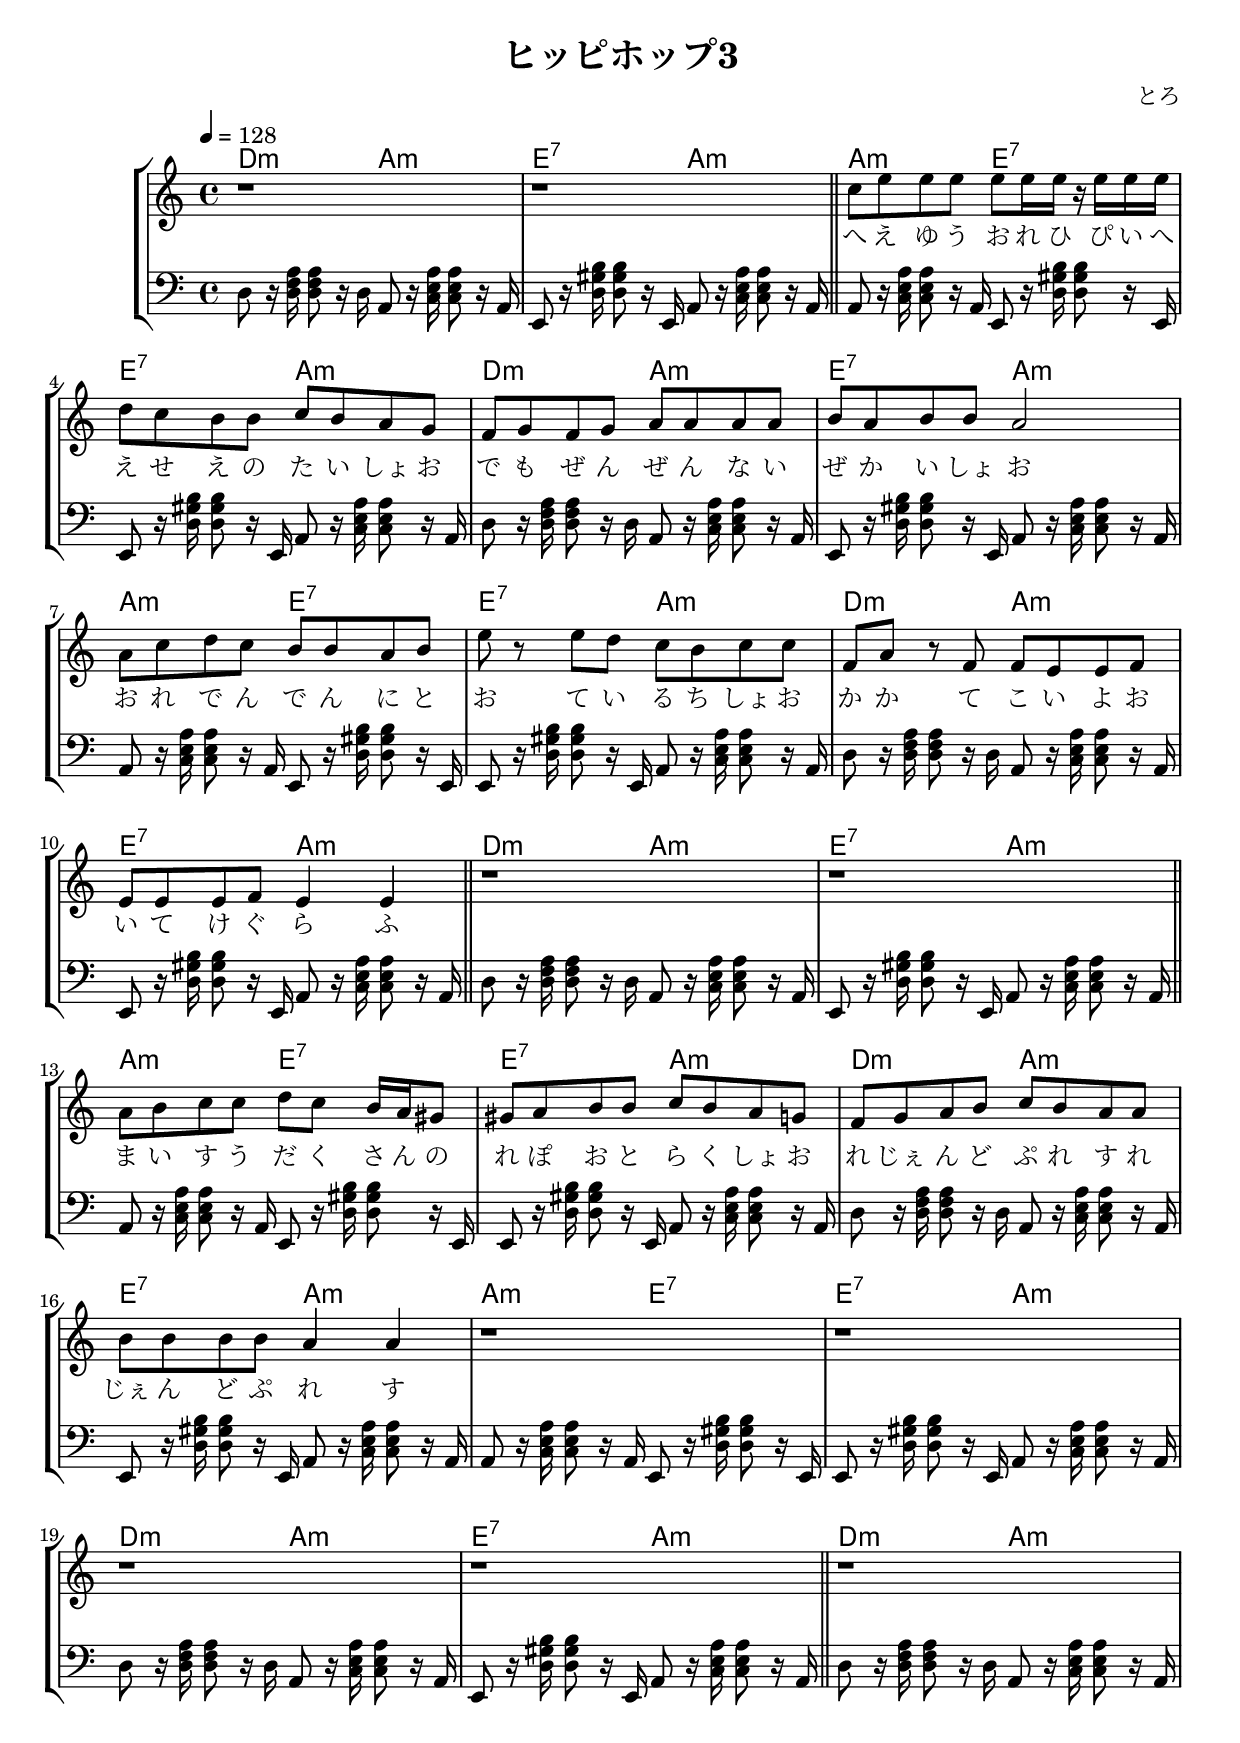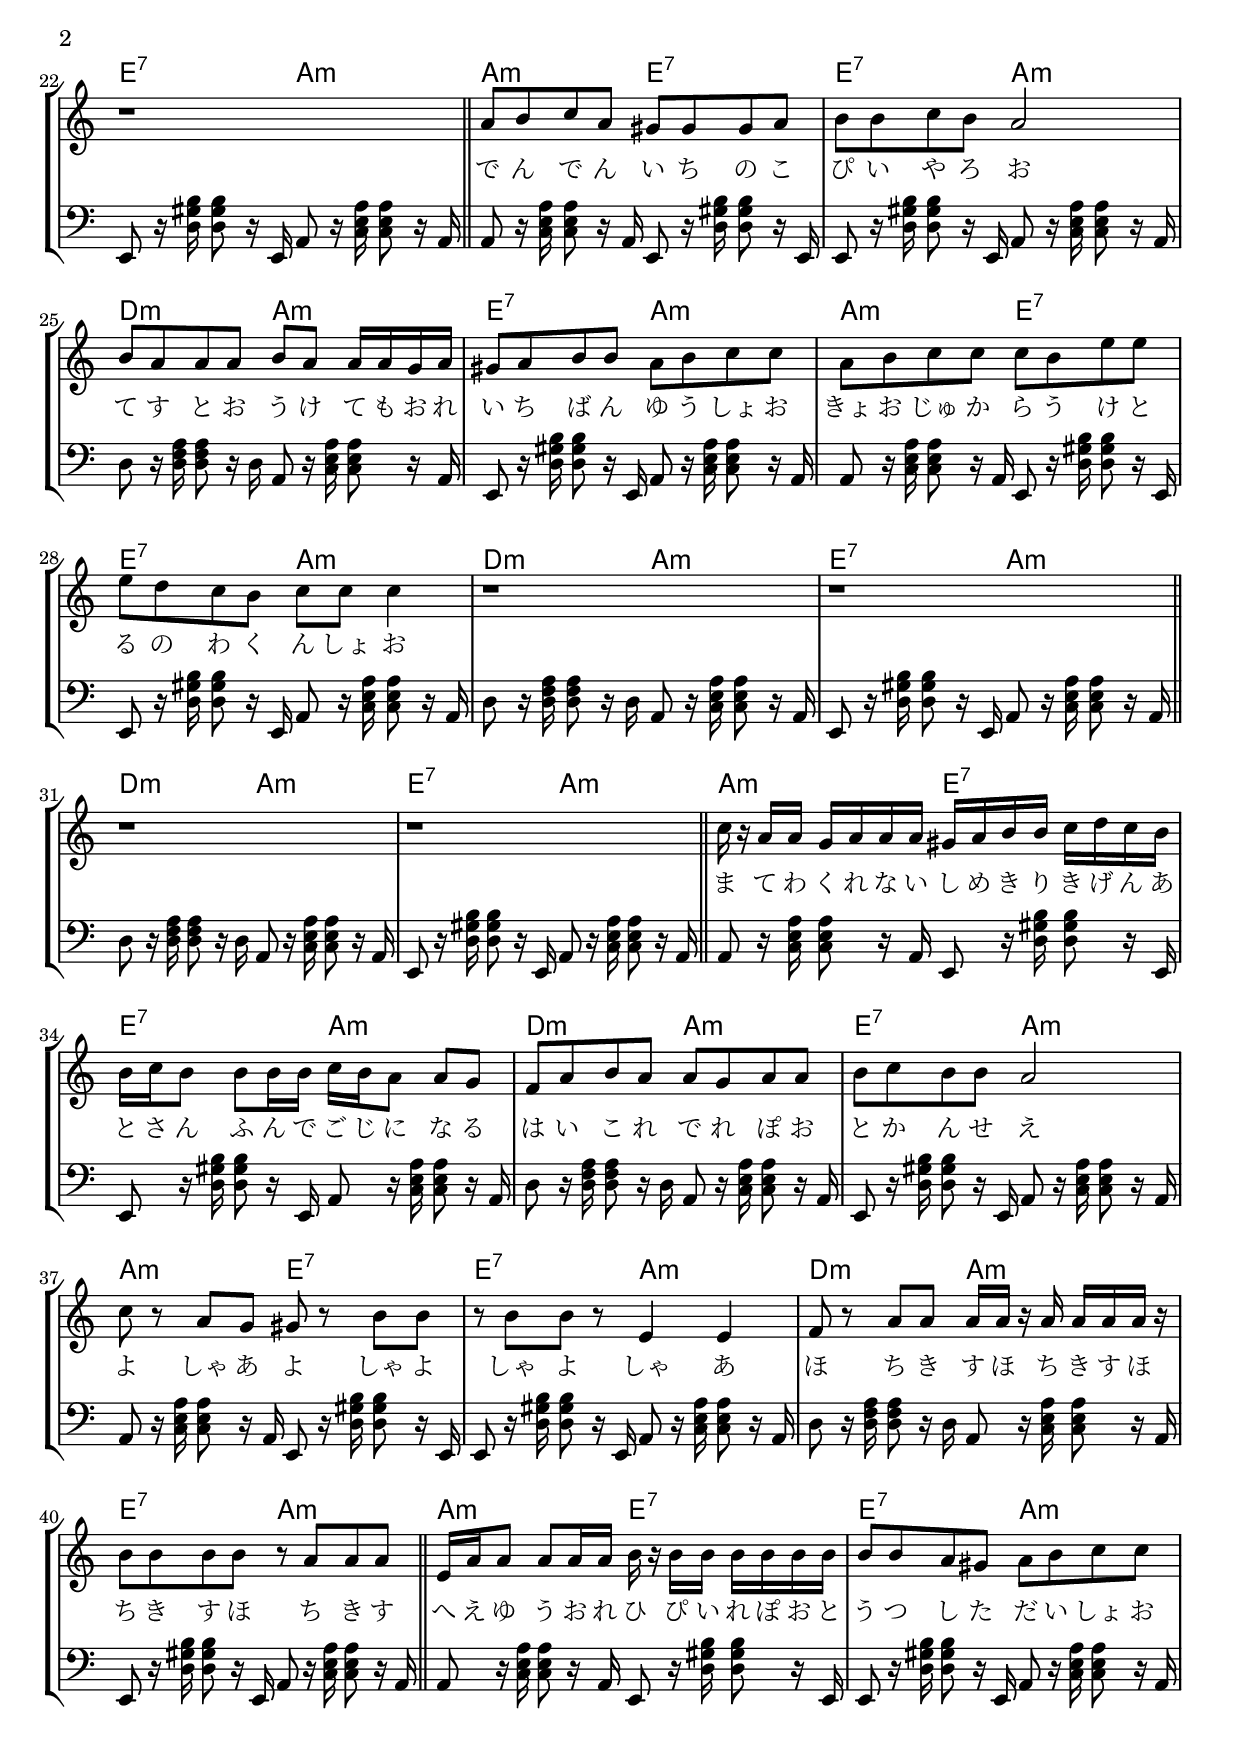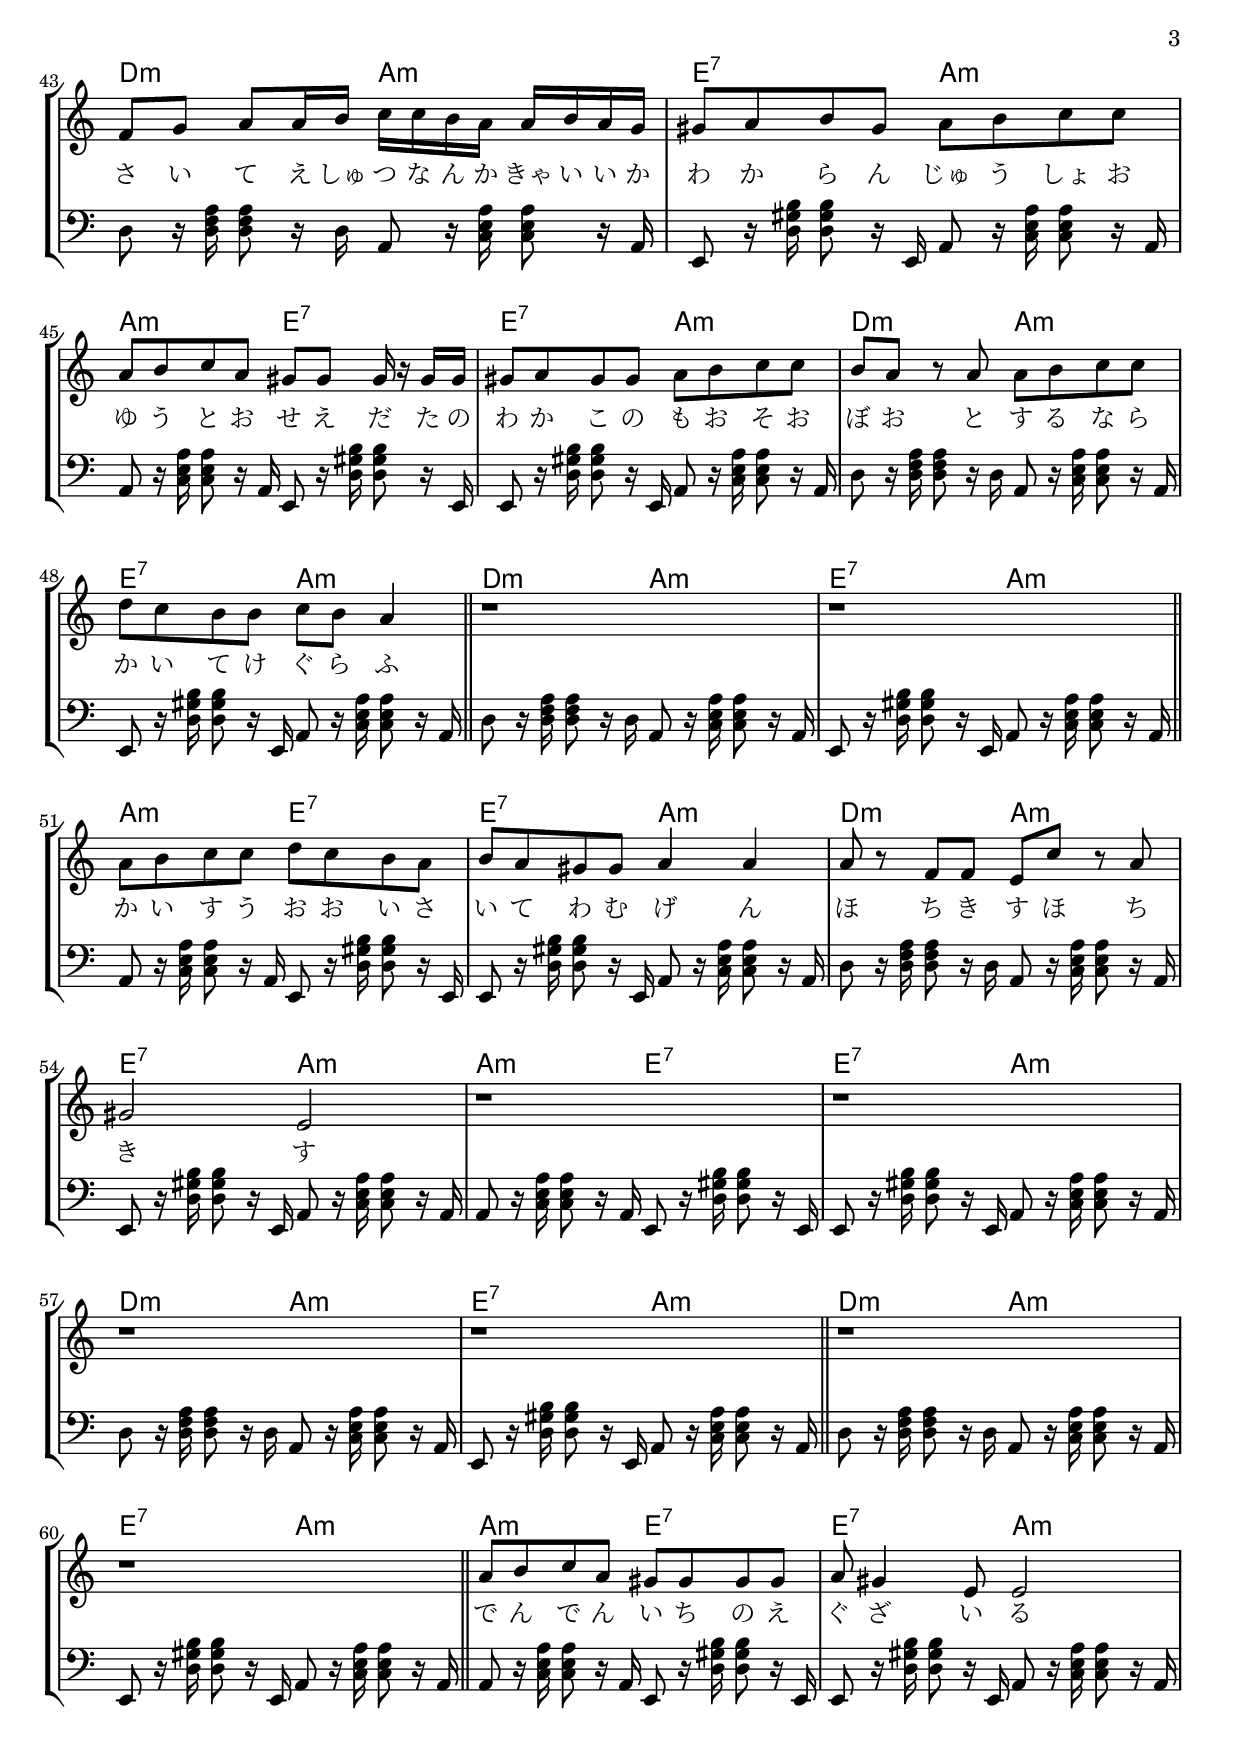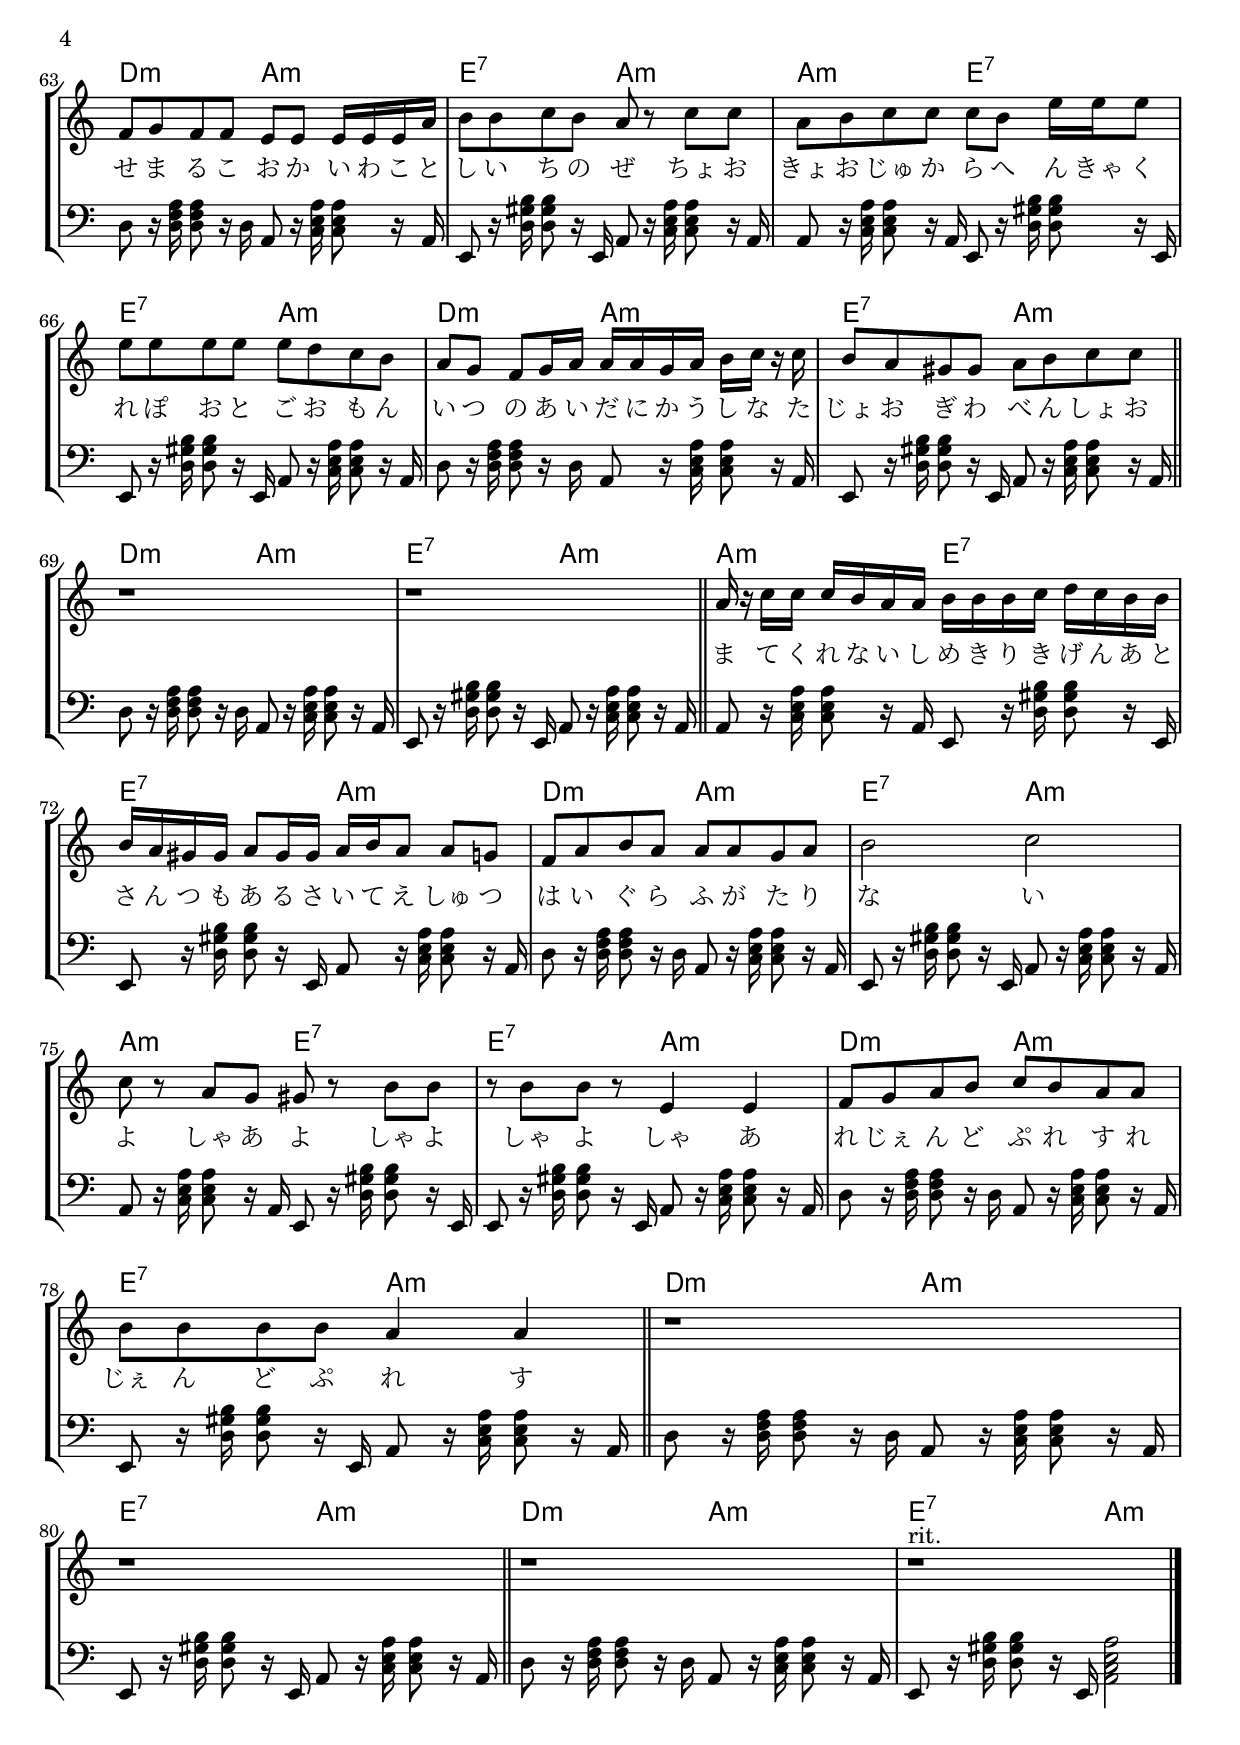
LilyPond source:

\version "2.12.1"

\header {
	title = \markup {ヒッピホップ3}
	composer = \markup \center-column {とろ}
}

harmony = \chordmode {
	d2:m a:m e:7 a:m 

	a:m e:7 e:7 a:m d:m a:m e:7 a:m a:m e:7 e:7 a:m d:m a:m e:7 a:m 

	d:m a:m e:7 a:m 

	a:m e:7 e:7 a:m d:m a:m e:7 a:m a:m e:7 e:7 a:m d:m a:m e:7 a:m 

	d:m a:m e:7 a:m 

	a:m e:7 e:7 a:m d:m a:m e:7 a:m a:m e:7 e:7 a:m d:m a:m e:7 a:m 

	d:m a:m e:7 a:m 

	a:m e:7 e:7 a:m d:m a:m e:7 a:m a:m e:7 e:7 a:m d:m a:m e:7 a:m 

	a:m e:7 e:7 a:m d:m a:m e:7 a:m a:m e:7 e:7 a:m d:m a:m e:7 a:m 

	d:m a:m e:7 a:m 

	a:m e:7 e:7 a:m d:m a:m e:7 a:m a:m e:7 e:7 a:m d:m a:m e:7 a:m 

	d:m a:m e:7 a:m 

	a:m e:7 e:7 a:m d:m a:m e:7 a:m a:m e:7 e:7 a:m d:m a:m e:7 a:m 

	d:m a:m e:7 a:m 

	a:m e:7 e:7 a:m d:m a:m e:7 a:m a:m e:7 e:7 a:m d:m a:m e:7 a:m 

	d:m a:m e:7 a:m 

	d:m a:m e:7 a:m 
}

melody = {
	\key c \major
	\tempo 4 = 128
	r1 | r1   
	\set Staff.midiInstrument = #"fss0.6"
	 c''8  e''8  e''8  e''8  e''8  e''16  e''16  r16  e''16  e''16  e''16 
	d''8  c''8  b'8  b'8  c''8  b'8  a'8  g'8 
	f'8  g'8  f'8  g'8  a'8  a'8  a'8  a'8 
	b'8  a'8  b'8  b'8  a'2 
	a'8  c''8  d''8  c''8  b'8  b'8  a'8  b'8 
	e''8  r8  e''8  d''8  c''8  b'8  c''8  c''8 
	f'8  a'8  r8  f'8  f'8  e'8  e'8  f'8 
	e'8  e'8  e'8  f'8  e'4  e'4
	r1 | r1   
	\set Staff.midiInstrument = #"fss0.6"
	 a'8  b'8  c''8  c''8  d''8  c''8  b'16  a'16  gis'8 
	gis'8  a'8  b'8  b'8  c''8  b'8  a'8  g'8 
	f'8  g'8  a'8  b'8  c''8  b'8  a'8  a'8 
	b'8  b'8  b'8  b'8  a'4  a'4
	r1 r1 r1 r1 	r1 | r1   
	\set Staff.midiInstrument = #"fss0.6"
	 a'8  b'8  c''8  a'8  gis'8  gis'8  gis'8  a'8 
	b'8  b'8  c''8  b'8  a'2 
	b'8  a'8  a'8  a'8  b'8  a'8  a'16  a'16  g'16  a'16 
	gis'8  a'8  b'8  b'8  a'8  b'8  c''8  c''8 
	a'8  b'8  c''8  c''8  c''8  b'8  e''8  e''8 
	e''8  d''8  c''8  b'8  c''8  c''8  c''4
	r1 r1 	r1 | r1   
	\set Staff.midiInstrument = #"fss0.6"
	 c''16  r16  a'16  a'16  g'16  a'16  a'16  a'16  gis'16  a'16  b'16  b'16  c''16  d''16  c''16  b'16 
	b'16  c''16  b'8  b'8  b'16  b'16  c''16  b'16  a'8  a'8  g'8 
	f'8  a'8  b'8  a'8  a'8  g'8  a'8  a'8 
	b'8  c''8  b'8  b'8  a'2 
	c''8  r8  a'8  g'8  gis'8  r8  b'8  b'8 
	r8  b'8  b'8  r8  e'4  e'4 
	f'8  r8  a'8  a'8  a'16  a'16  r16  a'16  a'16  a'16  a'16  r16 
	b'8  b'8  b'8  b'8  r8  a'8  a'8  a'8
	\set Staff.midiInstrument = #"fss0.6"
	 e'16  a'16  a'8  a'8  a'16  a'16  b'16  r16  b'16  b'16  b'16  b'16  b'16  b'16 
	b'8  b'8  a'8  gis'8  a'8  b'8  c''8  c''8 
	f'8  g'8  a'8  a'16  b'16  c''16  c''16  b'16  a'16  a'16  b'16  a'16  g'16 
	gis'8  a'8  b'8  gis'8  a'8  b'8  c''8  c''8 
	a'8  b'8  c''8  a'8  gis'8  gis'8  gis'16  r16  gis'16  gis'16 
	gis'8  a'8  gis'8  gis'8  a'8  b'8  c''8  c''8 
	b'8  a'8  r8  a'8  a'8  b'8  c''8  c''8 
	d''8  c''8  b'8  b'8  c''8  b'8  a'4
	r1 | r1   
	\set Staff.midiInstrument = #"fss0.6"
	 a'8  b'8  c''8  c''8  d''8  c''8  b'8  a'8 
	b'8  a'8  gis'8  gis'8  a'4  a'4 
	a'8  r8  f'8  f'8  e'8  c''8  r8  a'8 
	gis'2  e'2
	r1 r1 r1 r1 	r1 | r1   
	\set Staff.midiInstrument = #"fss0.6"
	 a'8  b'8  c''8  a'8  gis'8  gis'8  gis'8  gis'8 
	a'8  gis'4  e'8  e'2 
	f'8  g'8  f'8  f'8  e'8  e'8  e'16  e'16  e'16  a'16 
	b'8  b'8  c''8  b'8  a'8  r8  c''8  c''8 
	a'8  b'8  c''8  c''8  c''8  b'8  e''16  e''16  e''8 
	e''8  e''8  e''8  e''8  e''8  d''8  c''8  b'8 
	a'8  g'8  f'8  g'16  a'16  a'16  a'16  g'16  a'16  b'16  c''16  r16  c''16 
	b'8  a'8  gis'8  gis'8  a'8  b'8  c''8  c''8
	r1 | r1   
	\set Staff.midiInstrument = #"fss0.6"
	 a'16  r16  c''16  c''16  c''16  b'16  a'16  a'16  b'16  b'16  b'16  c''16  d''16  c''16  b'16  b'16 
	b'16  a'16  gis'16  gis'16  a'8  gis'16  gis'16  a'16  b'16  a'8  a'8  g'8 
	f'8  a'8  b'8  a'8  a'8  a'8  g'8  a'8 
	b'2  c''2 
	c''8  r8  a'8  g'8  gis'8  r8  b'8  b'8 
	r8  b'8  b'8  r8  e'4  e'4 
	f'8  g'8  a'8  b'8  c''8  b'8  a'8  a'8 
	b'8  b'8  b'8  b'8  a'4  a'4
	r1 | r1   
	r1 | r1^"rit." \bar "|."
}

words = \lyricmode {
	
	へ  え  ゆ  う  お  れ  ひ  ぴ  い  へ  え  せ  え  の  た  い  しょ  お  で  も  ぜ  ん  ぜ  ん  な  い  ぜ  か  い  しょ  お  お  れ  で  ん  で  ん  に  と  お  て  い  る  ち  しょ  お  か  か  て  こ  い  よ  お  い  て  け  ぐ  ら  ふ  
	
	ま  い  す  う  だ  く  さ  ん  の  れ  ぽ  お  と  ら  く  しょ  お  れ  じぇ  ん  ど  ぷ  れ  す  れ  じぇ  ん  ど  ぷ  れ  す  
	
	で  ん  で  ん  い  ち  の  こ  ぴ  い  や  ろ  お  て  す  と  お  う  け  て  も  お  れ  い  ち  ば  ん  ゆ  う  しょ  お  きょ  お  じゅ  か  ら  う  け  と  る  の  わ  く  ん  しょ  お  
	
	ま  て  わ  く  れ  な  い  し  め  き  り  き  げ  ん  あ  と  さ  ん  ふ  ん  で  ご  じ  に  な  る  は  い  こ  れ  で  れ  ぽ  お  と  か  ん  せ  え  よ  しゃ  あ  よ  しゃ  よ  しゃ  よ  しゃ  あ  ほ  ち  き  す  ほ  ち  き  す  ほ  ち  き  す  ほ  ち  き  す  
	へ  え  ゆ  う  お  れ  ひ  ぴ  い  れ  ぽ  お  と  う  つ  し  た  だ  い  しょ  お  さ  い  て  え  しゅ  つ  な  ん  か  きゃ  い  い  か  わ  か  ら  ん  じゅ  う  しょ  お  ゆ  う  と  お  せ  え  だ  た  の  わ  か  こ  の  も  お  そ  お  ぼ  お  と  す  る  な  ら  か  い  て  け  ぐ  ら  ふ  
	
	か  い  す  う  お  お  い  さ  い  て  わ  む  げ  ん  ほ  ち  き  す  ほ  ち  き  す  
	
	で  ん  で  ん  い  ち  の  え  ぐ  ざ  い  る  せ  ま  る  こ  お  か  い  わ  こ  と  し  い  ち  の  ぜ  ちょ  お  きょ  お  じゅ  か  ら  へ  ん  きゃ  く  れ  ぽ  お  と  ご  お  も  ん  い  つ  の  あ  い  だ  に  か  う  し  な  た  じょ  お  ぎ  わ  べ  ん  しょ  お  
	
	ま  て  く  れ  な  い  し  め  き  り  き  げ  ん  あ  と  さ  ん  つ  も  あ  る  さ  い  て  え  しゅ  つ  は  い  ぐ  ら  ふ  が  た  り  な  い  よ  しゃ  あ  よ  しゃ  よ  しゃ  よ  しゃ  あ  れ  じぇ  ん  ど  ぷ  れ  す  れ  じぇ  ん  ど  ぷ  れ  す  
	
	
}

tempochange = {
	\tempo 4 = 128
	r1 | r1 \bar "||"
	\tempo 4 = 128
	r1 | r1 | r1 | r1 | r1 | r1 | r1 | r1 \bar "||"
	\tempo 4 = 128
	r1 | r1 \bar "||"
	\tempo 4 = 128
	r1 | r1 | r1 | r1 | r1 | r1 | r1 | r1 \bar "||"
	\tempo 4 = 128
	r1 | r1 \bar "||"
	\tempo 4 = 128
	r1 | r1 | r1 | r1 | r1 | r1 | r1 | r1 \bar "||"
	\tempo 4 = 128
	r1 | r1 \bar "||"
	\tempo 4 = 128
	r1 | r1 | r1 | r1 | r1 | r1 | r1 | r1 \bar "||"
	\tempo 4 = 128
	r1 | r1 | r1 | r1 | r1 | r1 | r1 | r1 \bar "||"
	\tempo 4 = 128
	r1 | r1 \bar "||"
	\tempo 4 = 128
	r1 | r1 | r1 | r1 | r1 | r1 | r1 | r1 \bar "||"
	\tempo 4 = 128
	r1 | r1 \bar "||"
	\tempo 4 = 128
	r1 | r1 | r1 | r1 | r1 | r1 | r1 | r1 \bar "||"
	\tempo 4 = 128
	r1 | r1 \bar "||"
	\tempo 4 = 128
	r1 | r1 | r1 | r1 | r1 | r1 | r1 | r1 \bar "||"
	\tempo 4 = 128
	r1 | r1 \bar "||"
	\tempo 4 = 128
	r1 | \tempo 4 = 96 r2 \tempo 4 = 85 r2 \bar "|."
}

mainacc = {
	\clef bass
	\set Staff.midiInstrument = #"Guitar Fret Noise"
	\key c \major
	\tempo 4 = 128
	d8 r16 <d f a>16 <d f a>8 r16 d16
	a,8 r16 <c e a>16 <c e a>8 r16 a,16
	e,8 r16 <d gis b>16 <d gis b>8 r16 e,16
	a,8 r16 <c e a>16 <c e a>8 r16 a,16
	\bar "||"

	\set Staff.midiInstrument = #"Guitar Fret Noise"
	a,8 r16 <c e a>16 <c e a>8 r16 a,16
	e,8 r16 <d gis b>16 <d gis b>8 r16 e,16
	e,8 r16 <d gis b>16 <d gis b>8 r16 e,16
	a,8 r16 <c e a>16 <c e a>8 r16 a,16
	d8 r16 <d f a>16 <d f a>8 r16 d16
	a,8 r16 <c e a>16 <c e a>8 r16 a,16
	e,8 r16 <d gis b>16 <d gis b>8 r16 e,16
	a,8 r16 <c e a>16 <c e a>8 r16 a,16
	a,8 r16 <c e a>16 <c e a>8 r16 a,16
	e,8 r16 <d gis b>16 <d gis b>8 r16 e,16
	e,8 r16 <d gis b>16 <d gis b>8 r16 e,16
	a,8 r16 <c e a>16 <c e a>8 r16 a,16
	d8 r16 <d f a>16 <d f a>8 r16 d16
	a,8 r16 <c e a>16 <c e a>8 r16 a,16
	e,8 r16 <d gis b>16 <d gis b>8 r16 e,16
	a,8 r16 <c e a>16 <c e a>8 r16 a,16
	\bar "||"

	\set Staff.midiInstrument = #"Guitar Fret Noise"
	d8 r16 <d f a>16 <d f a>8 r16 d16
	a,8 r16 <c e a>16 <c e a>8 r16 a,16
	e,8 r16 <d gis b>16 <d gis b>8 r16 e,16
	a,8 r16 <c e a>16 <c e a>8 r16 a,16
	\bar "||"

	\set Staff.midiInstrument = #"Guitar Fret Noise"
	a,8 r16 <c e a>16 <c e a>8 r16 a,16
	e,8 r16 <d gis b>16 <d gis b>8 r16 e,16
	e,8 r16 <d gis b>16 <d gis b>8 r16 e,16
	a,8 r16 <c e a>16 <c e a>8 r16 a,16
	d8 r16 <d f a>16 <d f a>8 r16 d16
	a,8 r16 <c e a>16 <c e a>8 r16 a,16
	e,8 r16 <d gis b>16 <d gis b>8 r16 e,16
	a,8 r16 <c e a>16 <c e a>8 r16 a,16
	a,8 r16 <c e a>16 <c e a>8 r16 a,16
	e,8 r16 <d gis b>16 <d gis b>8 r16 e,16
	e,8 r16 <d gis b>16 <d gis b>8 r16 e,16
	a,8 r16 <c e a>16 <c e a>8 r16 a,16
	d8 r16 <d f a>16 <d f a>8 r16 d16
	a,8 r16 <c e a>16 <c e a>8 r16 a,16
	e,8 r16 <d gis b>16 <d gis b>8 r16 e,16
	a,8 r16 <c e a>16 <c e a>8 r16 a,16
	\bar "||"

	\set Staff.midiInstrument = #"Guitar Fret Noise"
	d8 r16 <d f a>16 <d f a>8 r16 d16
	a,8 r16 <c e a>16 <c e a>8 r16 a,16
	e,8 r16 <d gis b>16 <d gis b>8 r16 e,16
	a,8 r16 <c e a>16 <c e a>8 r16 a,16
	\bar "||"

	\set Staff.midiInstrument = #"Guitar Fret Noise"
	a,8 r16 <c e a>16 <c e a>8 r16 a,16
	e,8 r16 <d gis b>16 <d gis b>8 r16 e,16
	e,8 r16 <d gis b>16 <d gis b>8 r16 e,16
	a,8 r16 <c e a>16 <c e a>8 r16 a,16
	d8 r16 <d f a>16 <d f a>8 r16 d16
	a,8 r16 <c e a>16 <c e a>8 r16 a,16
	e,8 r16 <d gis b>16 <d gis b>8 r16 e,16
	a,8 r16 <c e a>16 <c e a>8 r16 a,16
	a,8 r16 <c e a>16 <c e a>8 r16 a,16
	e,8 r16 <d gis b>16 <d gis b>8 r16 e,16
	e,8 r16 <d gis b>16 <d gis b>8 r16 e,16
	a,8 r16 <c e a>16 <c e a>8 r16 a,16
	d8 r16 <d f a>16 <d f a>8 r16 d16
	a,8 r16 <c e a>16 <c e a>8 r16 a,16
	e,8 r16 <d gis b>16 <d gis b>8 r16 e,16
	a,8 r16 <c e a>16 <c e a>8 r16 a,16
	\bar "||"

	\set Staff.midiInstrument = #"Guitar Fret Noise"
	d8 r16 <d f a>16 <d f a>8 r16 d16
	a,8 r16 <c e a>16 <c e a>8 r16 a,16
	e,8 r16 <d gis b>16 <d gis b>8 r16 e,16
	a,8 r16 <c e a>16 <c e a>8 r16 a,16
	\bar "||"

	\set Staff.midiInstrument = #"Guitar Fret Noise"
	a,8 r16 <c e a>16 <c e a>8 r16 a,16
	e,8 r16 <d gis b>16 <d gis b>8 r16 e,16
	e,8 r16 <d gis b>16 <d gis b>8 r16 e,16
	a,8 r16 <c e a>16 <c e a>8 r16 a,16
	d8 r16 <d f a>16 <d f a>8 r16 d16
	a,8 r16 <c e a>16 <c e a>8 r16 a,16
	e,8 r16 <d gis b>16 <d gis b>8 r16 e,16
	a,8 r16 <c e a>16 <c e a>8 r16 a,16
	a,8 r16 <c e a>16 <c e a>8 r16 a,16
	e,8 r16 <d gis b>16 <d gis b>8 r16 e,16
	e,8 r16 <d gis b>16 <d gis b>8 r16 e,16
	a,8 r16 <c e a>16 <c e a>8 r16 a,16
	d8 r16 <d f a>16 <d f a>8 r16 d16
	a,8 r16 <c e a>16 <c e a>8 r16 a,16
	e,8 r16 <d gis b>16 <d gis b>8 r16 e,16
	a,8 r16 <c e a>16 <c e a>8 r16 a,16
	\bar "||"

	\set Staff.midiInstrument = #"Guitar Fret Noise"
	a,8 r16 <c e a>16 <c e a>8 r16 a,16
	e,8 r16 <d gis b>16 <d gis b>8 r16 e,16
	e,8 r16 <d gis b>16 <d gis b>8 r16 e,16
	a,8 r16 <c e a>16 <c e a>8 r16 a,16
	d8 r16 <d f a>16 <d f a>8 r16 d16
	a,8 r16 <c e a>16 <c e a>8 r16 a,16
	e,8 r16 <d gis b>16 <d gis b>8 r16 e,16
	a,8 r16 <c e a>16 <c e a>8 r16 a,16
	a,8 r16 <c e a>16 <c e a>8 r16 a,16
	e,8 r16 <d gis b>16 <d gis b>8 r16 e,16
	e,8 r16 <d gis b>16 <d gis b>8 r16 e,16
	a,8 r16 <c e a>16 <c e a>8 r16 a,16
	d8 r16 <d f a>16 <d f a>8 r16 d16
	a,8 r16 <c e a>16 <c e a>8 r16 a,16
	e,8 r16 <d gis b>16 <d gis b>8 r16 e,16
	a,8 r16 <c e a>16 <c e a>8 r16 a,16
	\bar "||"

	\set Staff.midiInstrument = #"Guitar Fret Noise"
	d8 r16 <d f a>16 <d f a>8 r16 d16
	a,8 r16 <c e a>16 <c e a>8 r16 a,16
	e,8 r16 <d gis b>16 <d gis b>8 r16 e,16
	a,8 r16 <c e a>16 <c e a>8 r16 a,16
	\bar "||"

	\set Staff.midiInstrument = #"Guitar Fret Noise"
	a,8 r16 <c e a>16 <c e a>8 r16 a,16
	e,8 r16 <d gis b>16 <d gis b>8 r16 e,16
	e,8 r16 <d gis b>16 <d gis b>8 r16 e,16
	a,8 r16 <c e a>16 <c e a>8 r16 a,16
	d8 r16 <d f a>16 <d f a>8 r16 d16
	a,8 r16 <c e a>16 <c e a>8 r16 a,16
	e,8 r16 <d gis b>16 <d gis b>8 r16 e,16
	a,8 r16 <c e a>16 <c e a>8 r16 a,16
	a,8 r16 <c e a>16 <c e a>8 r16 a,16
	e,8 r16 <d gis b>16 <d gis b>8 r16 e,16
	e,8 r16 <d gis b>16 <d gis b>8 r16 e,16
	a,8 r16 <c e a>16 <c e a>8 r16 a,16
	d8 r16 <d f a>16 <d f a>8 r16 d16
	a,8 r16 <c e a>16 <c e a>8 r16 a,16
	e,8 r16 <d gis b>16 <d gis b>8 r16 e,16
	a,8 r16 <c e a>16 <c e a>8 r16 a,16
	\bar "||"

	\set Staff.midiInstrument = #"Guitar Fret Noise"
	d8 r16 <d f a>16 <d f a>8 r16 d16
	a,8 r16 <c e a>16 <c e a>8 r16 a,16
	e,8 r16 <d gis b>16 <d gis b>8 r16 e,16
	a,8 r16 <c e a>16 <c e a>8 r16 a,16
	\bar "||"

	\set Staff.midiInstrument = #"Guitar Fret Noise"
	a,8 r16 <c e a>16 <c e a>8 r16 a,16
	e,8 r16 <d gis b>16 <d gis b>8 r16 e,16
	e,8 r16 <d gis b>16 <d gis b>8 r16 e,16
	a,8 r16 <c e a>16 <c e a>8 r16 a,16
	d8 r16 <d f a>16 <d f a>8 r16 d16
	a,8 r16 <c e a>16 <c e a>8 r16 a,16
	e,8 r16 <d gis b>16 <d gis b>8 r16 e,16
	a,8 r16 <c e a>16 <c e a>8 r16 a,16
	a,8 r16 <c e a>16 <c e a>8 r16 a,16
	e,8 r16 <d gis b>16 <d gis b>8 r16 e,16
	e,8 r16 <d gis b>16 <d gis b>8 r16 e,16
	a,8 r16 <c e a>16 <c e a>8 r16 a,16
	d8 r16 <d f a>16 <d f a>8 r16 d16
	a,8 r16 <c e a>16 <c e a>8 r16 a,16
	e,8 r16 <d gis b>16 <d gis b>8 r16 e,16
	a,8 r16 <c e a>16 <c e a>8 r16 a,16
	\bar "||"

	\set Staff.midiInstrument = #"Guitar Fret Noise"
	d8 r16 <d f a>16 <d f a>8 r16 d16
	a,8 r16 <c e a>16 <c e a>8 r16 a,16
	e,8 r16 <d gis b>16 <d gis b>8 r16 e,16
	a,8 r16 <c e a>16 <c e a>8 r16 a,16
	\bar "||"

	\set Staff.midiInstrument = #"Guitar Fret Noise"
	a,8 r16 <c e a>16 <c e a>8 r16 a,16
	e,8 r16 <d gis b>16 <d gis b>8 r16 e,16
	e,8 r16 <d gis b>16 <d gis b>8 r16 e,16
	a,8 r16 <c e a>16 <c e a>8 r16 a,16
	d8 r16 <d f a>16 <d f a>8 r16 d16
	a,8 r16 <c e a>16 <c e a>8 r16 a,16
	e,8 r16 <d gis b>16 <d gis b>8 r16 e,16
	a,8 r16 <c e a>16 <c e a>8 r16 a,16
	a,8 r16 <c e a>16 <c e a>8 r16 a,16
	e,8 r16 <d gis b>16 <d gis b>8 r16 e,16
	e,8 r16 <d gis b>16 <d gis b>8 r16 e,16
	a,8 r16 <c e a>16 <c e a>8 r16 a,16
	d8 r16 <d f a>16 <d f a>8 r16 d16
	a,8 r16 <c e a>16 <c e a>8 r16 a,16
	e,8 r16 <d gis b>16 <d gis b>8 r16 e,16
	a,8 r16 <c e a>16 <c e a>8 r16 a,16
	\bar "||"

	\set Staff.midiInstrument = #"Guitar Fret Noise"
	d8 r16 <d f a>16 <d f a>8 r16 d16
	a,8 r16 <c e a>16 <c e a>8 r16 a,16
	e,8 r16 <d gis b>16 <d gis b>8 r16 e,16
	a,8 r16 <c e a>16 <c e a>8 r16 a,16
	\bar "||"

	\set Staff.midiInstrument = #"Guitar Fret Noise"
	d8 r16 <d f a>16 <d f a>8 r16 d16
	a,8 r16 <c e a>16 <c e a>8 r16 a,16
	e,8 r16 <d gis b>16 <d gis b>8 r16 e,16
	<a, c e a>2
	\bar "|."
}

subacc = {
	\clef bass
	\set Staff.midiInstrument = #"Acoustic grand"
	\key c \major
	\tempo 4 = 128
	r2
	r2
	r2
	r2
	\bar "||"

	\set Staff.midiInstrument = #"Acoustic grand"
	r2
	r2
	r2
	r2
	r2
	r2
	r2
	r2
	r2
	r2
	r2
	r2
	r2
	r2
	r2
	r2
	\bar "||"

	\set Staff.midiInstrument = #"Acoustic grand"
	r2
	r2
	r2
	r2
	\bar "||"

	\set Staff.midiInstrument = #"Acoustic grand"
	r2
	r2
	r2
	r2
	r2
	r2
	r2
	r2
	r2
	r2
	r2
	r2
	r2
	r2
	r2
	r2
	\bar "||"

	\set Staff.midiInstrument = #"Acoustic grand"
	r2
	r2
	r2
	r2
	\bar "||"

	\set Staff.midiInstrument = #"Acoustic grand"
	r2
	r2
	r2
	r2
	r2
	r2
	r2
	r2
	r2
	r2
	r2
	r2
	r2
	r2
	r2
	r2
	\bar "||"

	\set Staff.midiInstrument = #"Acoustic grand"
	r2
	r2
	r2
	r2
	\bar "||"

	\set Staff.midiInstrument = #"Acoustic grand"
	r2
	r2
	r2
	r2
	r2
	r2
	r2
	r2
	r2
	r2
	r2
	r2
	r2
	r2
	r2
	r2
	\bar "||"

	\set Staff.midiInstrument = #"Acoustic grand"
	r2
	r2
	r2
	r2
	r2
	r2
	r2
	r2
	r2
	r2
	r2
	r2
	r2
	r2
	r2
	r2
	\bar "||"

	\set Staff.midiInstrument = #"Acoustic grand"
	r2
	r2
	r2
	r2
	\bar "||"

	\set Staff.midiInstrument = #"Acoustic grand"
	r2
	r2
	r2
	r2
	r2
	r2
	r2
	r2
	r2
	r2
	r2
	r2
	r2
	r2
	r2
	r2
	\bar "||"

	\set Staff.midiInstrument = #"Acoustic grand"
	r2
	r2
	r2
	r2
	\bar "||"

	\set Staff.midiInstrument = #"Acoustic grand"
	r2
	r2
	r2
	r2
	r2
	r2
	r2
	r2
	r2
	r2
	r2
	r2
	r2
	r2
	r2
	r2
	\bar "||"

	\set Staff.midiInstrument = #"Acoustic grand"
	r2
	r2
	r2
	r2
	\bar "||"

	\set Staff.midiInstrument = #"Acoustic grand"
	r2
	r2
	r2
	r2
	r2
	r2
	r2
	r2
	r2
	r2
	r2
	r2
	r2
	r2
	r2
	r2
	\bar "||"

	\set Staff.midiInstrument = #"Acoustic grand"
	r2
	r2
	r2
	r2
	\bar "||"

	\set Staff.midiInstrument = #"Acoustic grand"
	r2
	r2
	r2
	r2
	\bar "|."
}

percA = {
	\drummode {
	r1 |r1 \bar "||"
	r1 |r1 |r1 |r1 |r1 |r1 |r1 |r1 \bar "||"
	r1 |r1 \bar "||"
	r1 |r1 |r1 |r1 |r1 |r1 |r1 |r1 \bar "||"
	r1 |r1 \bar "||"
	r1 |r1 |r1 |r1 |r1 |r1 |r1 |r1 \bar "||"
	r1 |r1 \bar "||"
	r1 |r1 |r1 |r1 |r1 |r1 |r1 |r1 \bar "||"
	r1 |r1 |r1 |r1 |r1 |r1 |r1 |r1 \bar "||"
	r1 |r1 \bar "||"
	r1 |r1 |r1 |r1 |r1 |r1 |r1 |r1 \bar "||"
	r1 |r1 \bar "||"
	r1 |r1 |r1 |r1 |r1 |r1 |r1 |r1 \bar "||"
	r1 |r1 \bar "||"
	r1 |r1 |r1 |r1 |r1 |r1 |r1 |r1 \bar "||"
	r1 |r1 \bar "||"
	r1 |r1 \bar "|."
	}
}

percB = {
	\drummode {
	r1 |r1 \bar "||"
	r1 |r1 |r1 |r1 |r1 |r1 |r1 |r1 \bar "||"
	r1 |r1 \bar "||"
	r1 |r1 |r1 |r1 |r1 |r1 |r1 |r1 \bar "||"
	r1 |r1 \bar "||"
	r1 |r1 |r1 |r1 |r1 |r1 |r1 |r1 \bar "||"
	r1 |r1 \bar "||"
	r1 |r1 |r1 |r1 |r1 |r1 |r1 |r1 \bar "||"
	r1 |r1 |r1 |r1 |r1 |r1 |r1 |r1 \bar "||"
	r1 |r1 \bar "||"
	r1 |r1 |r1 |r1 |r1 |r1 |r1 |r1 \bar "||"
	r1 |r1 \bar "||"
	r1 |r1 |r1 |r1 |r1 |r1 |r1 |r1 \bar "||"
	r1 |r1 \bar "||"
	r1 |r1 |r1 |r1 |r1 |r1 |r1 |r1 \bar "||"
	r1 |r1 \bar "||"
	r1 |r1 \bar "|."
	}
}

percC = {
	\drummode {
	r1 |r1 \bar "||"
	r1 |r1 |r1 |r1 |r1 |r1 |r1 |r1 \bar "||"
	r1 |r1 \bar "||"
	r1 |r1 |r1 |r1 |r1 |r1 |r1 |r1 \bar "||"
	r1 |r1 \bar "||"
	r1 |r1 |r1 |r1 |r1 |r1 |r1 |r1 \bar "||"
	r1 |r1 \bar "||"
	r1 |r1 |r1 |r1 |r1 |r1 |r1 |r1 \bar "||"
	r1 |r1 |r1 |r1 |r1 |r1 |r1 |r1 \bar "||"
	r1 |r1 \bar "||"
	r1 |r1 |r1 |r1 |r1 |r1 |r1 |r1 \bar "||"
	r1 |r1 \bar "||"
	r1 |r1 |r1 |r1 |r1 |r1 |r1 |r1 \bar "||"
	r1 |r1 \bar "||"
	r1 |r1 |r1 |r1 |r1 |r1 |r1 |r1 \bar "||"
	r1 |r1 \bar "||"
	r1 |r1 \bar "|."
	}
}

percD = {
	\drummode {
	r1 |r1 \bar "||"
	r1 |r1 |r1 |r1 |r1 |r1 |r1 |r1 \bar "||"
	r1 |r1 \bar "||"
	r1 |r1 |r1 |r1 |r1 |r1 |r1 |r1 \bar "||"
	r1 |r1 \bar "||"
	r1 |r1 |r1 |r1 |r1 |r1 |r1 |r1 \bar "||"
	r1 |r1 \bar "||"
	r1 |r1 |r1 |r1 |r1 |r1 |r1 |r1 \bar "||"
	r1 |r1 |r1 |r1 |r1 |r1 |r1 |r1 \bar "||"
	r1 |r1 \bar "||"
	r1 |r1 |r1 |r1 |r1 |r1 |r1 |r1 \bar "||"
	r1 |r1 \bar "||"
	r1 |r1 |r1 |r1 |r1 |r1 |r1 |r1 \bar "||"
	r1 |r1 \bar "||"
	r1 |r1 |r1 |r1 |r1 |r1 |r1 |r1 \bar "||"
	r1 |r1 \bar "||"
	r1 |r1 \bar "|."
	}
}

percE = {
	\drummode {
	r1 |r1 \bar "||"
	r1 |r1 |r1 |r1 |r1 |r1 |r1 |r1 \bar "||"
	r1 |r1 \bar "||"
	r1 |r1 |r1 |r1 |r1 |r1 |r1 |r1 \bar "||"
	r1 |r1 \bar "||"
	r1 |r1 |r1 |r1 |r1 |r1 |r1 |r1 \bar "||"
	r1 |r1 \bar "||"
	r1 |r1 |r1 |r1 |r1 |r1 |r1 |r1 \bar "||"
	r1 |r1 |r1 |r1 |r1 |r1 |r1 |r1 \bar "||"
	r1 |r1 \bar "||"
	r1 |r1 |r1 |r1 |r1 |r1 |r1 |r1 \bar "||"
	r1 |r1 \bar "||"
	r1 |r1 |r1 |r1 |r1 |r1 |r1 |r1 \bar "||"
	r1 |r1 \bar "||"
	r1 |r1 |r1 |r1 |r1 |r1 |r1 |r1 \bar "||"
	r1 |r1 \bar "||"
	r1 |r1 \bar "|."
	}
}

\score {
	<<
		\new StaffGroup <<
			\new ChordNames {\harmony}
			\new Voice = "melody" {\melody}
			\new Lyrics \lyricsto "melody" \words
			\new Staff = "mainacc" {\mainacc}
		>>
	>>
	\layout { }
}
